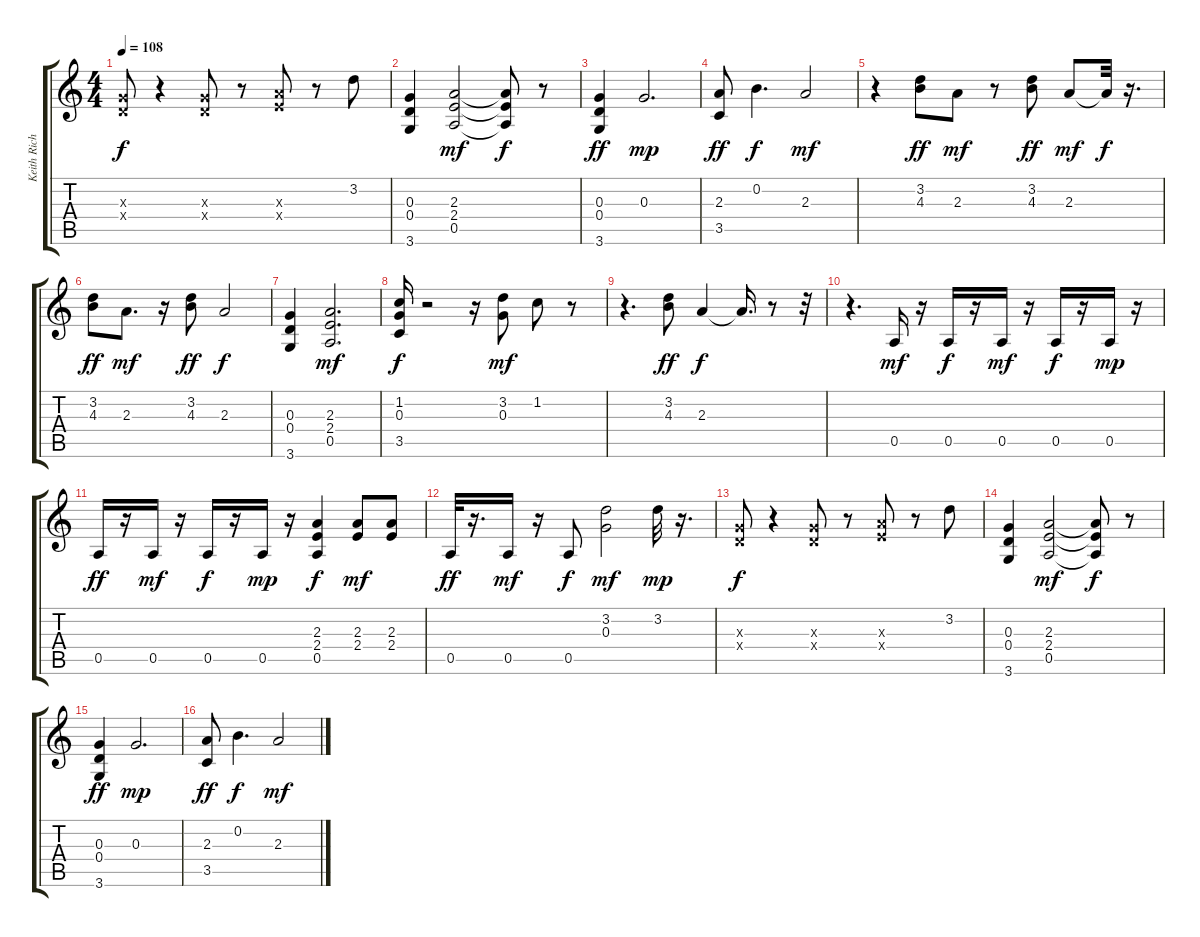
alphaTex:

\track ("Keith Richards" "Keith Rich") {instrument overdrivenguitar}
\staff {score tabs}
\tuning (E4 B3 G3 D3 A2 E2) {hide}
\ts (4 4)
\tempo 108
\clef g2
\ks c
(0.3{x} 0.4{x}).8{dy f} r.4 (0.3{x} 0.4{x}).8 r.8 (2.3{x} 2.4{x}).8 r.8 3.2.8 |
(0.3 0.4 3.6).4 (2.3 2.4 0.5).2{dy mf} (2.3{t} 2.4{t} 0.5{t}).8{dy f} r.8 |
(0.3 0.4 3.6).4{dy ff} 0.3.2{d dy mp} |
(2.3 3.5).8{dy ff} 0.2.4{d dy f} 2.3.2{dy mf} |
r.4 (3.2 4.3).8{dy ff} 2.3.8{dy mf} r.8 (3.2 4.3).8{dy ff} 2.3.8{dy mf} 2.3{t}.32{dy f} r.16{d} |
(3.2 4.3).8{dy ff} 2.3.8{d dy mf} r.16 (3.2 4.3).8{dy ff} 2.3.2{dy f} |
(0.3 0.4 3.6).4 (2.3 2.4 0.5).2{d dy mf} |
(1.2 0.3 3.5).16{dy f} r.2 r.16 (3.2 0.3).8{dy mf} 1.2.8 r.8 |
r.4{d} (3.2 4.3).8{dy ff} 2.3.4{dy f} 2.3{t}.16{d} r.8 r.32 |
r.4{d} 0.5.16{dy mf} r.16 0.5.16{dy f} r.16 0.5.16{dy mf} r.16 0.5.16{dy f} r.16 0.5.16{dy mp} r.16 |
0.5.16{dy ff} r.16 0.5.16{dy mf} r.16 0.5.16{dy f} r.16 0.5.16{dy mp} r.16 (2.3 2.4 0.5).4{dy f} (2.3 2.4).8{dy mf} (2.3 2.4).8 |
0.5.32{dy ff} r.16{d} 0.5.16{dy mf} r.16 0.5.8{dy f} (3.2 0.3).2{dy mf} 3.2.32{dy mp} r.16{d} |
(0.3{x} 0.4{x}).8{dy f} r.4 (0.3{x} 0.4{x}).8 r.8 (2.3{x} 2.4{x}).8 r.8 3.2.8 |
(0.3 0.4 3.6).4 (2.3 2.4 0.5).2{dy mf} (2.3{t} 2.4{t} 0.5{t}).8{dy f} r.8 |
(0.3 0.4 3.6).4{dy ff} 0.3.2{d dy mp} |
(2.3 3.5).8{dy ff} 0.2.4{d dy f} 2.3.2{dy mf}
